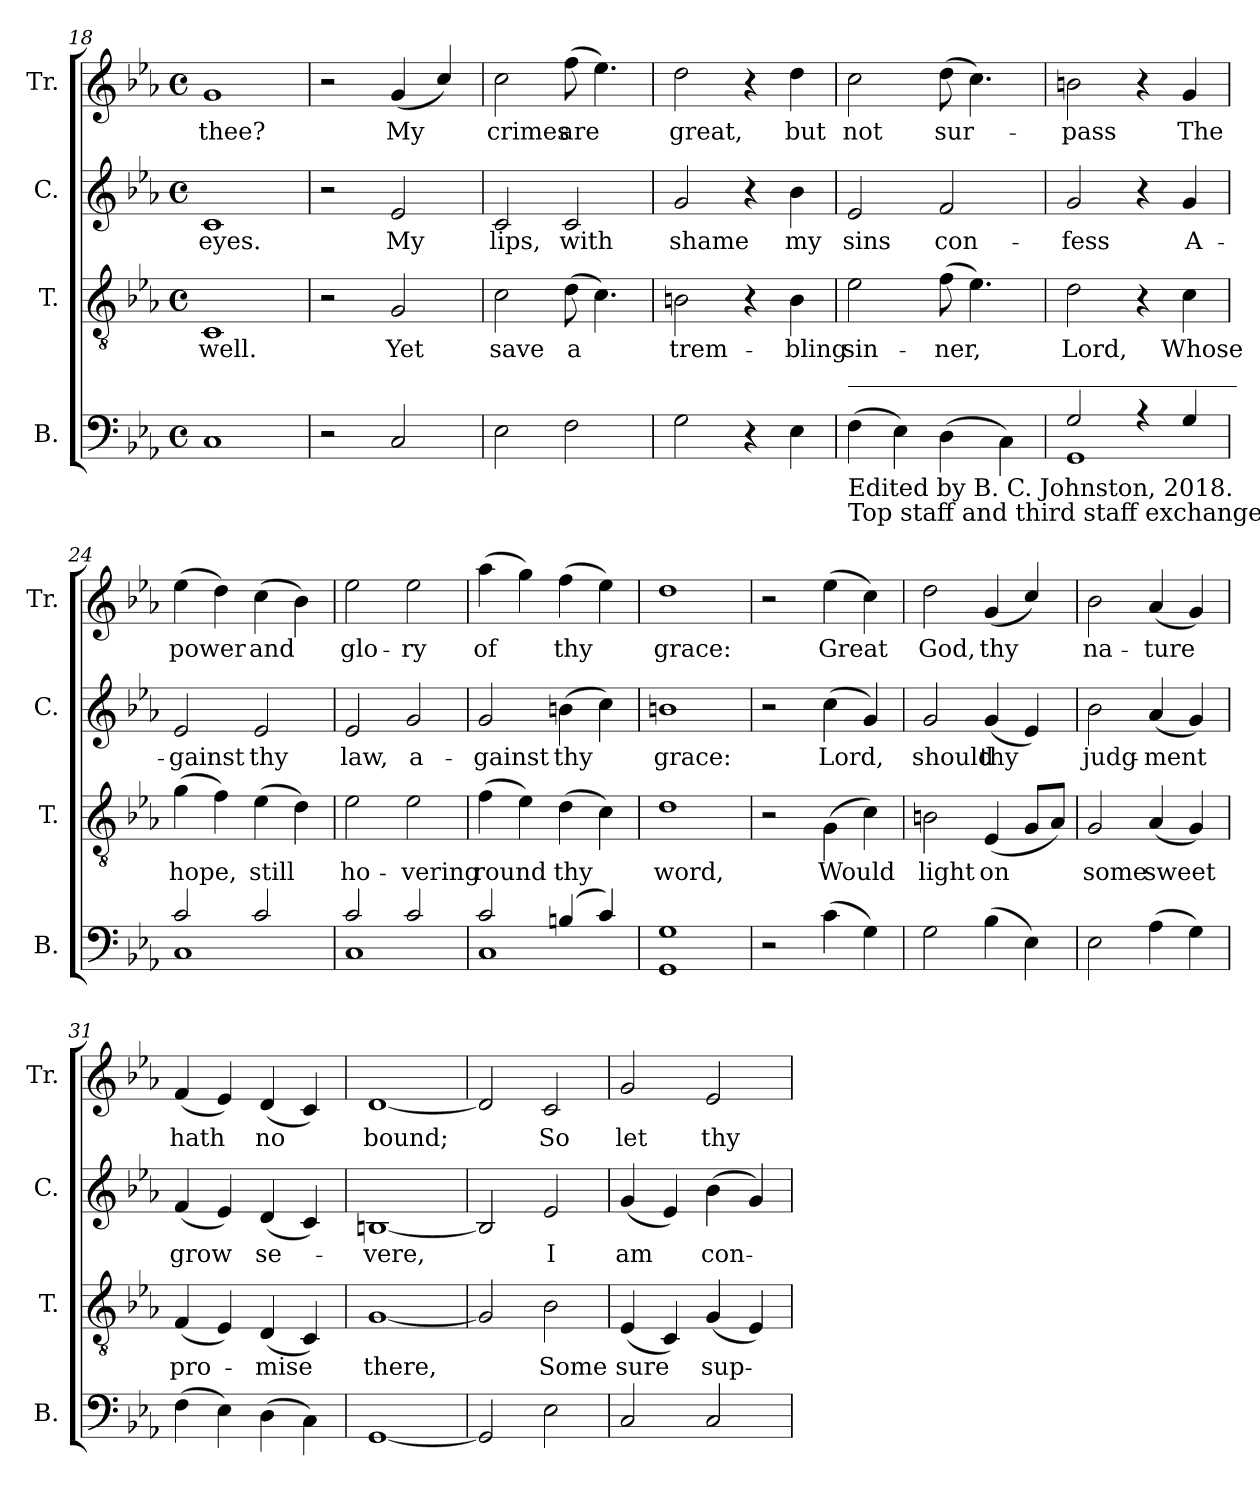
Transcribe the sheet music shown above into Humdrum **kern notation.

**kern	**kern	**text	**kern	**text	**kern	**text
*part4	*part3	*part3	*part2	*part2	*part1	*part1
*staff4	*staff3	*staff3	*staff2	*staff2	*staff1	*staff1
*I"B.	*I"T.	*	*I"C.	*	*I"Tr.	*
*I'B.	*I'T.	*	*I'C.	*	*I'Tr.	*
*clefF4	*clefGv2	*	*clefG2	*	*clefG2	*
*k[b-e-a-]	*k[b-e-a-]	*	*k[b-e-a-]	*	*k[b-e-a-]	*
*M4/4	*M4/4	*	*M4/4	*	*M4/4	*
*met(c)	*met(c)	*	*met(c)	*	*met(c)	*
=18	=18	=18	=18	=18	=18	=18
!	!	!LO:LY:b	!	!LO:LY:b	!	!LO:LY:b
1C	1C	well.	1c	eyes.	1g	thee?
=19	=19	=19	=19	=19	=19	=19
2r	2r	.	2r	.	2r	.
!	!	!LO:LY:b	!	!LO:LY:b	!	!LO:LY:b
2C/	2G/	Yet	2e-/	My	(4g/	My
.	.	.	.	.	4cc/)	.
=20	=20	=20	=20	=20	=20	=20
!	!	!LO:LY:b	!	!LO:LY:b	!	!LO:LY:b
2E-\	2c\	save	2c/	lips,	2cc\	crimes
!	!	!LO:LY:b	!	!LO:LY:b	!	!LO:LY:b
2F\	(8d\	a	2c/	with	(8ff\	are
.	4.c\)	.	.	.	4.ee-\)	.
=21	=21	=21	=21	=21	=21	=21
!	!	!LO:LY:b	!	!LO:LY:b	!	!LO:LY:b
2G\	2Bn\	trem-	2g/	shame	2dd\	great,
4r	4r	.	4r	.	4r	.
!	!	!LO:LY:b	!	!LO:LY:b	!	!LO:LY:b
4E-\	4B\	-bling	4b-\	my	4dd\	but
=22	=22	=22	=22	=22	=22	=22
!LO:TX:a:t=________________________________	!	!	!	!	!	!
!LO:TX:b:t=Edited by B. C. Johnston, 2018.	!	!	!	!	!	!
!LO:TX:b:t=Top staff and third staff exchanged.	!	!	!	!	!	!
!	!	!LO:LY:b	!	!LO:LY:b	!	!LO:LY:b
(4F\	2e-\	sin-	2e-/	sins	2cc\	not
4E-\)	.	.	.	.	.	.
!	!	!LO:LY:b	!	!LO:LY:b	!	!LO:LY:b
(4D\	(8f\	-ner,	2f/	con-	(8dd\	sur-
.	4.e-\)	.	.	.	4.cc\)	.
4C\)	.	.	.	.	.	.
=23	=23	=23	=23	=23	=23	=23
*^	*	*	*	*	*	*
!	!	!	!LO:LY:b	!	!LO:LY:b	!	!LO:LY:b
2G/	1GG	2d\	Lord,	2g/	-fess	2bn\	-pass
4r	.	4r	.	4r	.	4r	.
!	!	!	!LO:LY:b	!	!LO:LY:b	!	!LO:LY:b
4G/	.	4c\	Whose	4g/	A-	4g/	The
=24	=24	=24	=24	=24	=24	=24	=24
!	!	!	!LO:LY:b	!	!LO:LY:b	!	!LO:LY:b
2c/	1C	(4g\	hope,	2e-/	-gainst	(4ee-\	power
.	.	4f\)	.	.	.	4dd\)	.
!	!	!	!LO:LY:b	!	!LO:LY:b	!	!LO:LY:b
2c/	.	(4e-\	still	2e-/	thy	(4cc\	and
.	.	4d\)	.	.	.	4b-\)	.
=25	=25	=25	=25	=25	=25	=25	=25
!	!	!	!LO:LY:b	!	!LO:LY:b	!	!LO:LY:b
2c/	1C	2e-\	ho-	2e-/	law,	2ee-\	glo-
!	!	!	!LO:LY:b	!	!LO:LY:b	!	!LO:LY:b
2c/	.	2e-\	-vering	2g/	a-	2ee-\	-ry
=26	=26	=26	=26	=26	=26	=26	=26
!	!	!	!LO:LY:b	!	!LO:LY:b	!	!LO:LY:b
2c/	1C	(4f\	round	2g/	-gainst	(4aa-\	of
.	.	4e-\)	.	.	.	4gg\)	.
!	!	!	!LO:LY:b	!	!LO:LY:b	!	!LO:LY:b
(4Bn/	.	(4d\	thy	(4bn\	thy	(4ff\	thy
4c/)	.	4c\)	.	4cc\)	.	4ee-\)	.
=27	=27	=27	=27	=27	=27	=27	=27
!	!	!	!LO:LY:b	!	!LO:LY:b	!	!LO:LY:b
1G	1GG	1d	word,	1bn	grace:	1dd	grace:
*v	*v	*	*	*	*	*	*
=28	=28	=28	=28	=28	=28	=28
2r	2r	.	2r	.	2r	.
!	!	!LO:LY:b	!	!LO:LY:b	!	!LO:LY:b
(4c\	(4G\	Would	(4cc\	Lord,	(4ee-\	Great
4G\)	4c\)	.	4g/)	.	4cc\)	.
=29	=29	=29	=29	=29	=29	=29
!	!	!LO:LY:b	!	!LO:LY:b	!	!LO:LY:b
2G\	2Bn\	light	2g/	should	2dd\	God,
!	!	!LO:LY:b	!	!LO:LY:b	!	!LO:LY:b
(4B-\	(4E-/	on	(4g/	thy	(4g/	thy
4E-\)	8G/L	.	4e-/)	.	4cc/)	.
.	8A-/J)	.	.	.	.	.
=30	=30	=30	=30	=30	=30	=30
!	!	!LO:LY:b	!	!LO:LY:b	!	!LO:LY:b
2E-\	2G/	some	2b-\	judg-	2b-\	na-
!	!	!LO:LY:b	!	!LO:LY:b	!	!LO:LY:b
(4A-\	(4A-/	sweet	(4a-/	-ment	(4a-/	-ture
4G\)	4G/)	.	4g/)	.	4g/)	.
=31	=31	=31	=31	=31	=31	=31
!	!	!LO:LY:b	!	!LO:LY:b	!	!LO:LY:b
(4F\	(4F/	pro-	(4f/	grow	(4f/	hath
4E-\)	4E-/)	.	4e-/)	.	4e-/)	.
!	!	!LO:LY:b	!	!LO:LY:b	!	!LO:LY:b
(4D\	(4D/	-mise	(4d/	se-	(4d/	no
4C\)	4C/)	.	4c/)	.	4c/)	.
=32	=32	=32	=32	=32	=32	=32
!	!	!LO:LY:b	!	!LO:LY:b	!	!LO:LY:b
[1GG	[1G	there,	[1Bn	-vere,	[1d	bound;
=33	=33	=33	=33	=33	=33	=33
2GG/]	2G/]	.	2B/]	.	2d/]	.
!	!	!LO:LY:b	!	!LO:LY:b	!	!LO:LY:b
2E-\	2B-\	Some	2e-/	I	2c/	So
=34	=34	=34	=34	=34	=34	=34
!	!	!LO:LY:b	!	!LO:LY:b	!	!LO:LY:b
2C/	(4E-/	sure	(4g/	am	2g/	let
.	4C/)	.	4e-/)	.	.	.
!	!	!LO:LY:b	!	!LO:LY:b	!	!LO:LY:b
2C/	(4G/	sup-	(4b-\	con-	2e-/	thy
.	4E-/)	.	4g/)	.	.	.
=	=	=	=	=	=	=
*-	*-	*-	*-	*-	*-	*-
